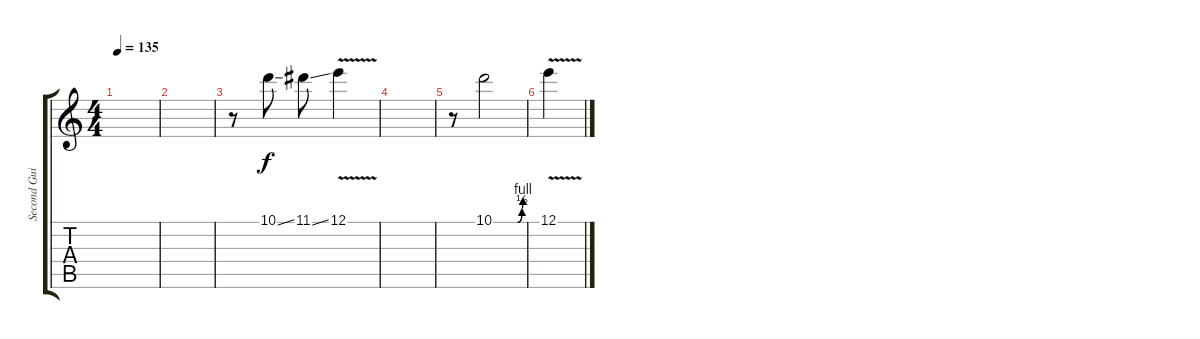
\track ("Second Guitar" "Second Gui") {instrument distortionguitar}
\staff {score tabs}
\tuning (E4 B3 G3 D3 A2 E2) {hide}
\ts (4 4)
\tempo 135
\clef g2
\ks c
|
|
r.8 10.1{ss}.8 11.1{ss}.8 12.1{v}.4 |
|
r.8 10.1{be (custom 0 0 30 0 49 0 58 2 60 4)}.2 |
12.1{v}.4
